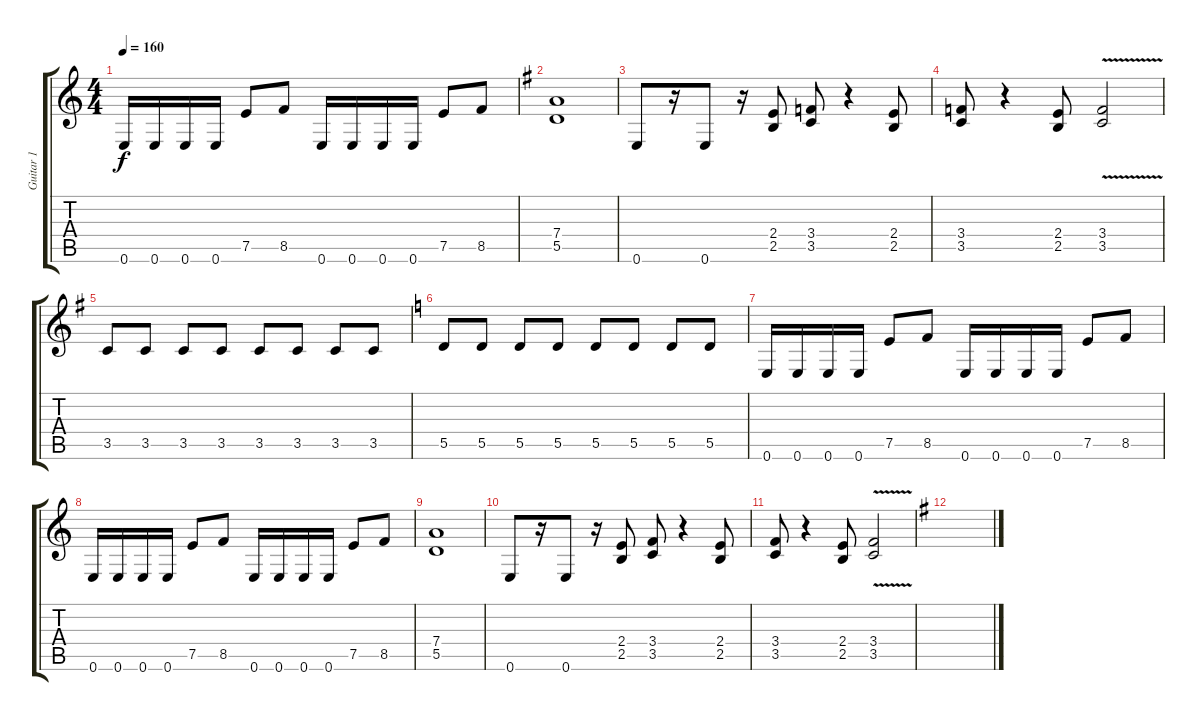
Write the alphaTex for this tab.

\track ("Guitar 1" "Guitar 1") {instrument overdrivenguitar}
\staff {score tabs}
\tuning (E4 B3 G3 D3 A2 E2) {hide}
\ts (4 4)
\tempo 160
\clef g2
\ks c
0.6.16{dy f} 0.6.16 0.6.16 0.6.16 7.5.8 8.5.8 0.6.16 0.6.16 0.6.16 0.6.16 7.5.8 8.5.8 |
\ks g
(7.4 5.5).1 |
0.6.8 r.16 0.6.8 r.16 (2.4 2.5).8 (3.4 3.5).8 r.4 (2.4 2.5).8 |
(3.4 3.5).8 r.4 (2.4 2.5).8 (3.4{v} 3.5{v}).2 |
3.5.8 3.5.8 3.5.8 3.5.8 3.5.8 3.5.8 3.5.8 3.5.8 |
\ks c
5.5.8 5.5.8 5.5.8 5.5.8 5.5.8 5.5.8 5.5.8 5.5.8 |
0.6.16 0.6.16 0.6.16 0.6.16 7.5.8 8.5.8 0.6.16 0.6.16 0.6.16 0.6.16 7.5.8 8.5.8 |
0.6.16 0.6.16 0.6.16 0.6.16 7.5.8 8.5.8 0.6.16 0.6.16 0.6.16 0.6.16 7.5.8 8.5.8 |
(7.4 5.5).1 |
0.6.8 r.16 0.6.8 r.16 (2.4 2.5).8 (3.4 3.5).8 r.4 (2.4 2.5).8 |
(3.4 3.5).8 r.4 (2.4 2.5).8 (3.4{v} 3.5{v}).2 |
\ks g
